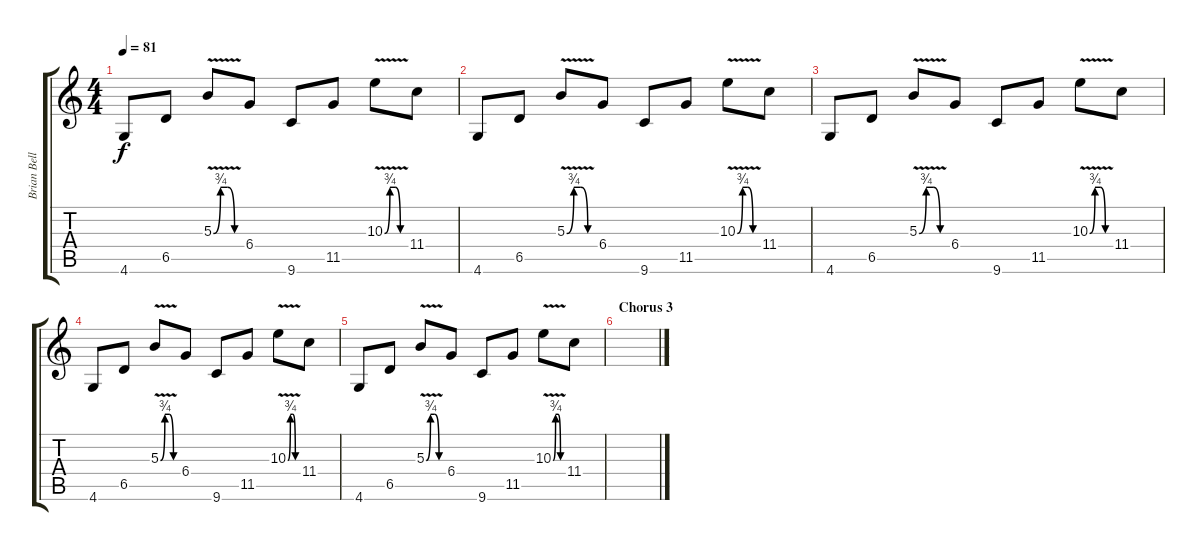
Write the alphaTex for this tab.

\track ("Brian Bell-Acoustic" "Brian Bell") {instrument acousticguitarsteel}
\staff {score tabs}
\tuning (Eb4 Bb3 Gb3 Db3 Ab2 Eb2) {hide}
\ts (4 4)
\tempo 81
\clef g2
\ks c
4.6.8{dy f} 6.5.8 5.3{be (custom 0 0 15 3 30 3 45 0 60 0) v}.8 6.4.8 9.6.8 11.5.8 10.3{be (custom 0 0 15 3 30 3 45 0 60 0) v}.8 11.4.8 |
4.6.8 6.5.8 5.3{be (custom 0 0 15 3 30 3 45 0 60 0) v}.8 6.4.8 9.6.8 11.5.8 10.3{be (custom 0 0 15 3 30 3 45 0 60 0) v}.8 11.4.8 |
4.6.8 6.5.8 5.3{be (custom 0 0 15 3 30 3 45 0 60 0) v}.8 6.4.8 9.6.8 11.5.8 10.3{be (custom 0 0 15 3 30 3 45 0 60 0) v}.8 11.4.8 |
4.6.8 6.5.8 5.3{be (custom 0 0 15 3 30 3 45 0 60 0) v}.8 6.4.8 9.6.8 11.5.8 10.3{be (custom 0 0 15 3 30 3 45 0 60 0) v}.8 11.4.8 |
4.6.8 6.5.8 5.3{be (custom 0 0 15 3 30 3 45 0 60 0) v}.8 6.4.8 9.6.8 11.5.8 10.3{be (custom 0 0 15 3 30 3 45 0 60 0) v}.8 11.4.8 |
\section ("" "Chorus 3")
